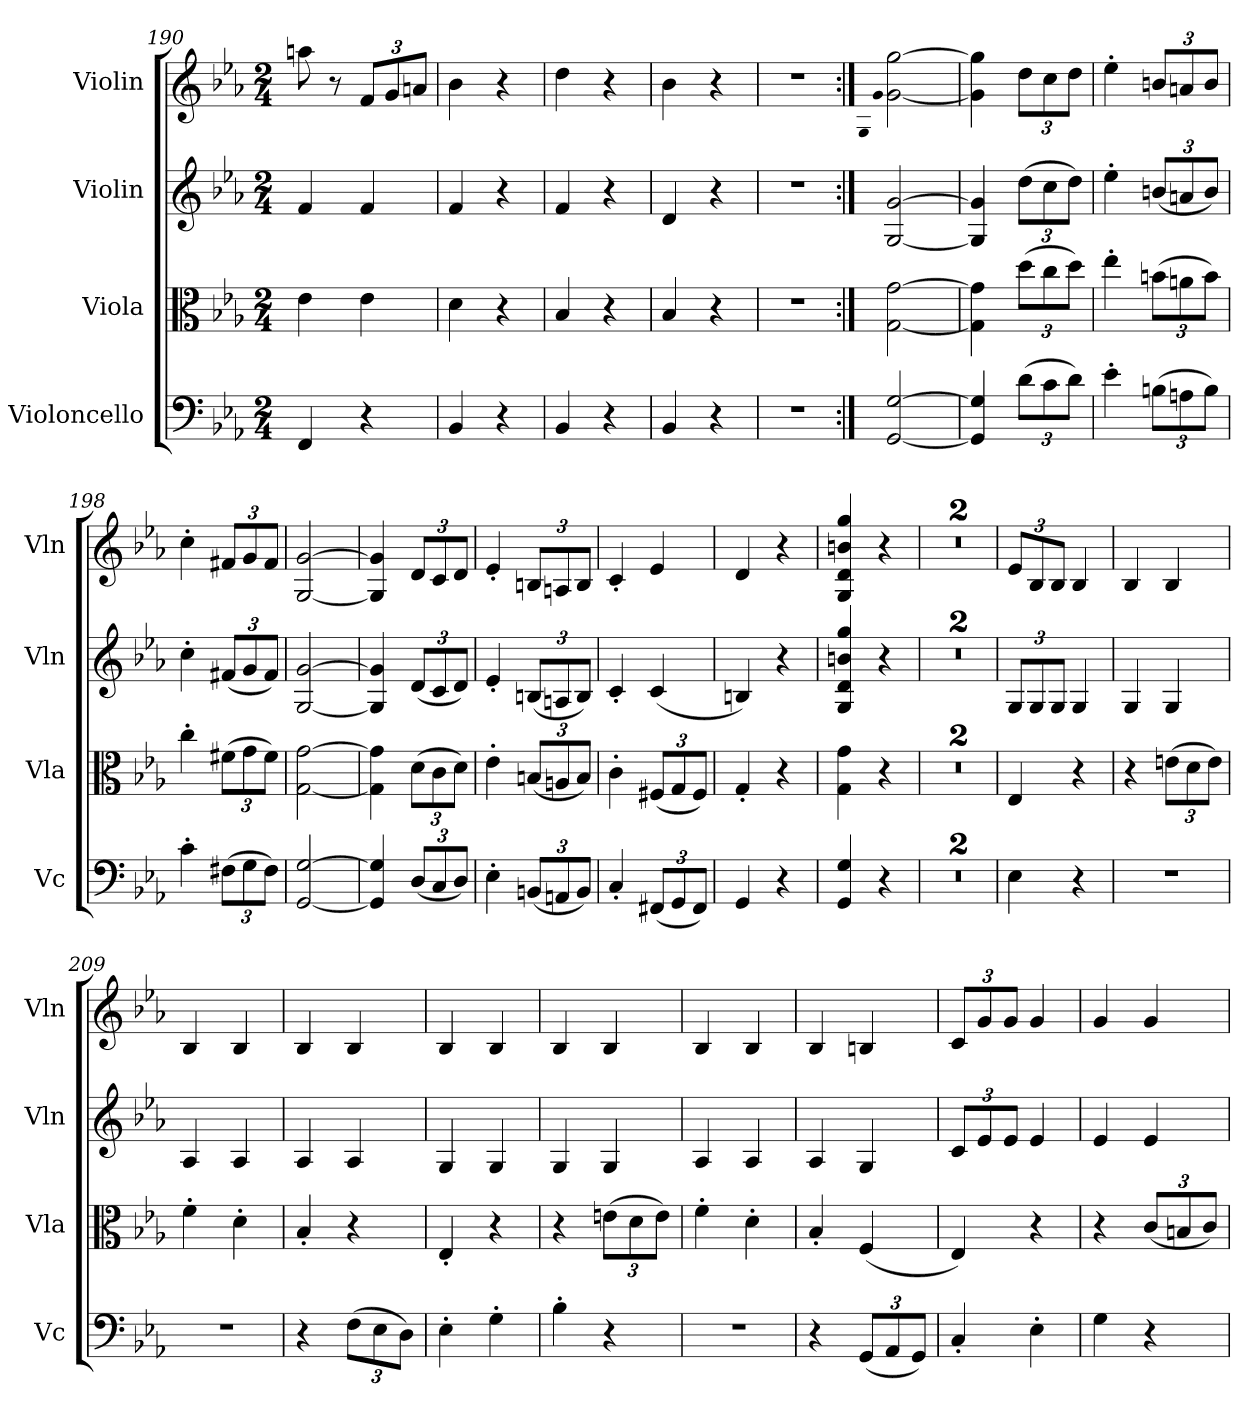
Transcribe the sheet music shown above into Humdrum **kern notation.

**kern	**kern	**kern	**kern
*part4	*part3	*part2	*part1
*staff4	*staff3	*staff2	*staff1
*I"Violoncello	*I"Viola	*I"Violin	*I"Violin
*I'Vc	*I'Vla	*I'Vln	*I'Vln
*clefF4	*clefC3	*clefG2	*clefG2
*k[b-e-a-]	*k[b-e-a-]	*k[b-e-a-]	*k[b-e-a-]
*M2/4	*M2/4	*M2/4	*M2/4
=190	=190	=190	=190
4FF/	4e-\	4f/	8aan\
.	.	.	8r
4r	4e-\	4f/	12f/L
.	.	.	12g/
.	.	.	12an/J
=191	=191	=191	=191
4BB-/	4d\	4f/	4b-\
4r	4r	4r	4r
=192	=192	=192	=192
4BB-/	4B-/	4f/	4dd\
4r	4r	4r	4r
=193	=193	=193	=193
4BB-/	4B-/	4d/	4b-\
4r	4r	4r	4r
=194	=194	=194	=194
2r	2r	2r	2r
=195:|!	=195:|!	=195:|!	=195:|!
.	.	.	qG
.	.	.	qg
[2GG/ [2G/	[2G\ [2g\	[2G/ [2g/	[2g\ [2gg\
=196	=196	=196	=196
4GG]/ 4G]/	4G]\ 4g]\	4G]/ 4g]/	4g]\ 4gg]\
(12d\L	(12dd\L	(12dd\L	12dd\L
12c\	12cc\	12cc\	12cc\
12d\J)	12dd\J)	12dd\J)	12dd\J
=197	=197	=197	=197
4e-'\	4ee-'\	4ee-'\	4ee-'\
(12Bn\L	(12bn\L	(12bn/L	12bn/L
12An\	12an\	12an/	12an/
12B\J)	12b\J)	12b/J)	12b/J
=198	=198	=198	=198
4c'\	4cc'\	4cc'\	4cc'\
(12F#X\L	(12f#X\L	(12f#X/L	12f#X/L
12G\	12g\	12g/	12g/
12F#\J)	12f#\J)	12f#/J)	12f#/J
=199	=199	=199	=199
[2GG/ [2G/	[2G\ [2g\	[2G/ [2g/	[2G/ [2g/
=200	=200	=200	=200
4GG]/ 4G]/	4G]\ 4g]\	4G]/ 4g]/	4G]/ 4g]/
(12D/L	(12d\L	(12d/L	12d/L
12C/	12c\	12c/	12c/
12D/J)	12d\J)	12d/J)	12d/J
=201	=201	=201	=201
4E-'\	4e-'\	4e-'/	4e-'/
(12BBn/L	(12Bn/L	(12Bn/L	12Bn/L
12AAn/	12An/	12An/	12An/
12BB/J)	12B/J)	12B/J)	12B/J
=202	=202	=202	=202
4C'/	4c'\	4c'/	4c'/
(12FF#X/L	(12F#X/L	(4c/	4e-/
12GG/	12G/	.	.
12FF#/J)	12F#/J)	.	.
=203	=203	=203	=203
4GG/	4G'/	4Bn/)	4d/
4r	4r	4r	4r
=204	=204	=204	=204
4GG/ 4G/	4G\ 4g\	4G/ 4d/ 4bn/ 4gg/	4G/ 4d/ 4bn/ 4gg/
4r	4r	4r	4r
=205	=205	=205	=205
2r	2r	2r	2r
=206	=206	=206	=206
2r	2r	2r	2r
=207	=207	=207	=207
4E-\	4E-/	12G/L	12e-/L
.	.	12G/	12B-/
.	.	12G/J	12B-/J
4r	4r	4G/	4B-/
=208	=208	=208	=208
2r	4r	4G/	4B-/
.	(12en\L	4G/	4B-/
.	12d\	.	.
.	12e\J)	.	.
=209	=209	=209	=209
2r	4f'\	4A-/	4B-/
.	4d'\	4A-/	4B-/
=210	=210	=210	=210
4r	4B-'/	4A-/	4B-/
(12F\L	4r	4A-/	4B-/
12E-\	.	.	.
12D\J)	.	.	.
=211	=211	=211	=211
4E-'\	4E-'/	4G/	4B-/
4G'\	4r	4G/	4B-/
=212	=212	=212	=212
4B-'\	4r	4G/	4B-/
4r	(12en\L	4G/	4B-/
.	12d\	.	.
.	12e\J)	.	.
=213	=213	=213	=213
2r	4f'\	4A-/	4B-/
.	4d'\	4A-/	4B-/
=214	=214	=214	=214
4r	4B-'/	4A-/	4B-/
(12GG/L	(4F/	4G/	4Bn/
12AA-/	.	.	.
12GG/J)	.	.	.
=215	=215	=215	=215
4C'/	4E-/)	12c/L	12c/L
.	.	12e-/	12g/
.	.	12e-/J	12g/J
4E-'\	4r	4e-/	4g/
=216	=216	=216	=216
4G\	4r	4e-/	4g/
4r	(12c/L	4e-/	4g/
.	12Bn/	.	.
.	12c/J)	.	.
=	=	=	=
*-	*-	*-	*-
